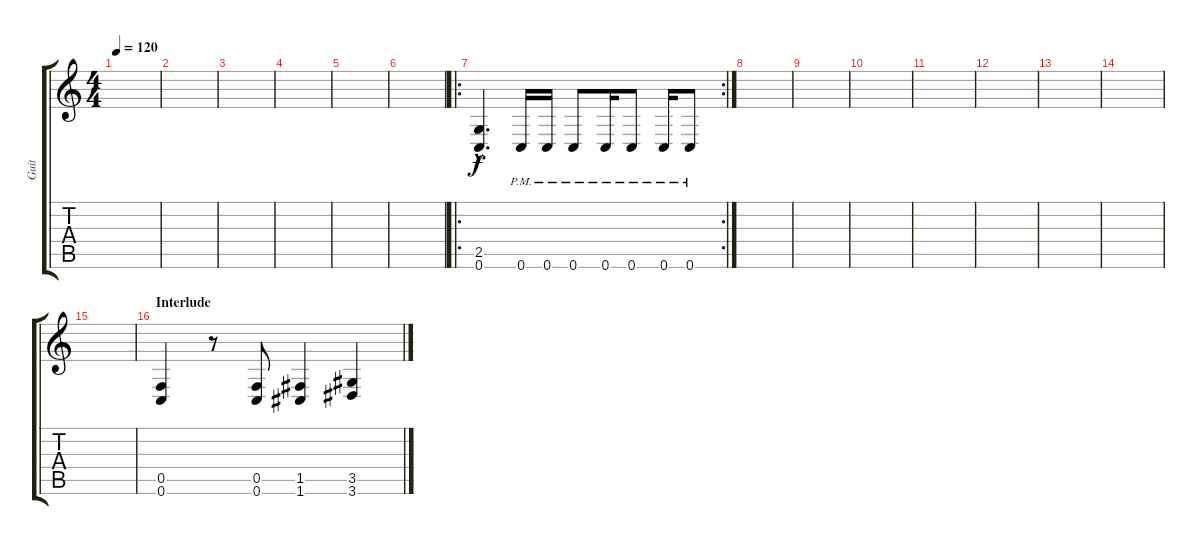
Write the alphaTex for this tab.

\track ("Guit" "Guit") {instrument distortionguitar}
\staff {score tabs}
\tuning (C4 G3 Eb3 Bb2 F2 C2) {hide}
\ts (4 4)
\tempo 120
\clef g2
\ks c
|
|
|
|
|
|
\ro
\rc 2
(2.5{hac} 0.6).4{d} 0.6{pm}.16 0.6{pm}.16 0.6{pm}.8 0.6{pm}.16 0.6{pm}.8 0.6{pm}.16 0.6{pm}.8 |
|
|
|
|
|
|
|
|
\section ("" "Interlude")
(0.5 0.6).4 r.8 (0.5 0.6).8 (1.5 1.6).4 (3.5 3.6).4
